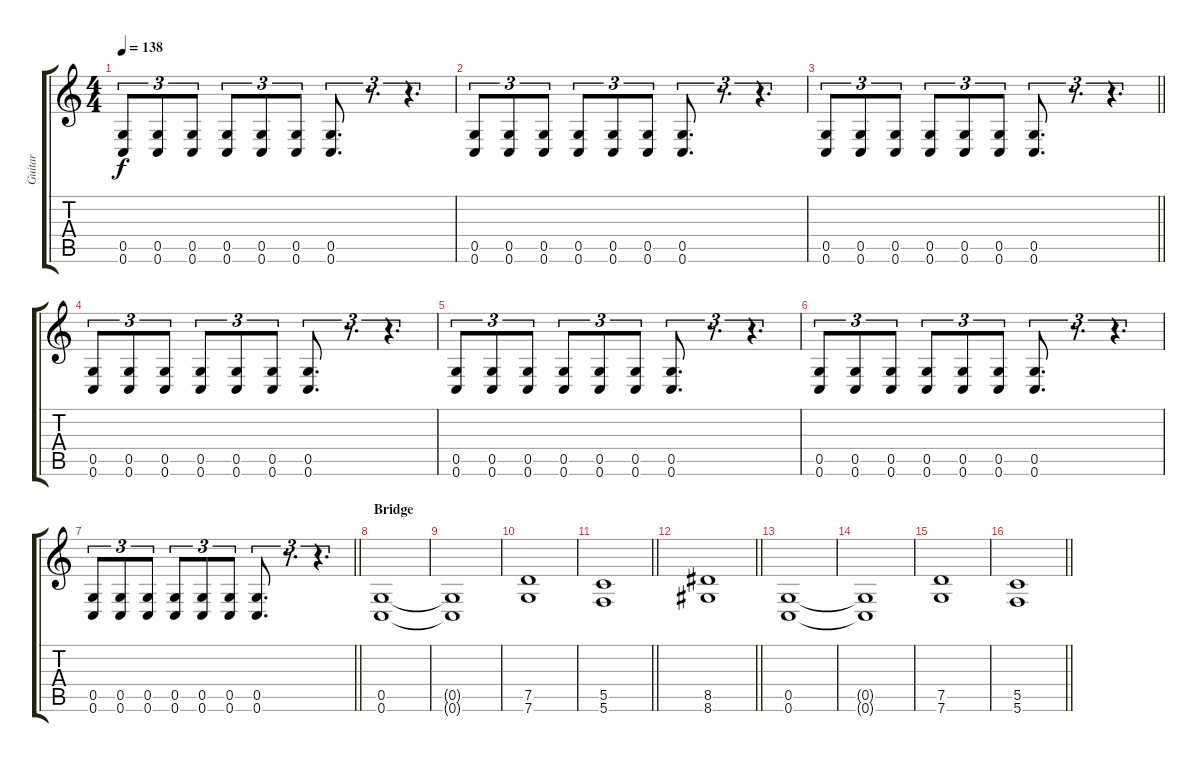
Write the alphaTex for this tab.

\track ("Guitar" "Guitar") {instrument distortionguitar}
\staff {score tabs}
\tuning (D4 A3 F3 C3 G2 C2) {hide}
\ts (4 4)
\tempo 138
\clef g2
\ks c
(0.5 0.6).8{tu (3 2) dy f} (0.5 0.6).8{tu (3 2)} (0.5 0.6).8{tu (3 2)} (0.5 0.6).8{tu (3 2)} (0.5 0.6).8{tu (3 2)} (0.5 0.6).8{tu (3 2)} (0.5 0.6).8{d tu (3 2)} r.8{d tu (3 2)} r.4{d tu (3 2)} |
(0.5 0.6).8{tu (3 2)} (0.5 0.6).8{tu (3 2)} (0.5 0.6).8{tu (3 2)} (0.5 0.6).8{tu (3 2)} (0.5 0.6).8{tu (3 2)} (0.5 0.6).8{tu (3 2)} (0.5 0.6).8{d tu (3 2)} r.8{d tu (3 2)} r.4{d tu (3 2)} |
\barLineRight lightlight
(0.5 0.6).8{tu (3 2)} (0.5 0.6).8{tu (3 2)} (0.5 0.6).8{tu (3 2)} (0.5 0.6).8{tu (3 2)} (0.5 0.6).8{tu (3 2)} (0.5 0.6).8{tu (3 2)} (0.5 0.6).8{d tu (3 2)} r.8{d tu (3 2)} r.4{d tu (3 2)} |
\section ("" "")
(0.5 0.6).8{tu (3 2)} (0.5 0.6).8{tu (3 2)} (0.5 0.6).8{tu (3 2)} (0.5 0.6).8{tu (3 2)} (0.5 0.6).8{tu (3 2)} (0.5 0.6).8{tu (3 2)} (0.5 0.6).8{d tu (3 2)} r.8{d tu (3 2)} r.4{d tu (3 2)} |
(0.5 0.6).8{tu (3 2)} (0.5 0.6).8{tu (3 2)} (0.5 0.6).8{tu (3 2)} (0.5 0.6).8{tu (3 2)} (0.5 0.6).8{tu (3 2)} (0.5 0.6).8{tu (3 2)} (0.5 0.6).8{d tu (3 2)} r.8{d tu (3 2)} r.4{d tu (3 2)} |
(0.5 0.6).8{tu (3 2)} (0.5 0.6).8{tu (3 2)} (0.5 0.6).8{tu (3 2)} (0.5 0.6).8{tu (3 2)} (0.5 0.6).8{tu (3 2)} (0.5 0.6).8{tu (3 2)} (0.5 0.6).8{d tu (3 2)} r.8{d tu (3 2)} r.4{d tu (3 2)} |
\barLineRight lightlight
(0.5 0.6).8{tu (3 2)} (0.5 0.6).8{tu (3 2)} (0.5 0.6).8{tu (3 2)} (0.5 0.6).8{tu (3 2)} (0.5 0.6).8{tu (3 2)} (0.5 0.6).8{tu (3 2)} (0.5 0.6).8{d tu (3 2)} r.8{d tu (3 2)} r.4{d tu (3 2)} |
\section ("" "Bridge")
(0.5 0.6).1 |
(0.5{t} 0.6{t}).1 |
(7.5 7.6).1 |
\barLineRight lightlight
(5.5 5.6).1 |
\section ("" "")
\barLineRight lightlight
(8.5 8.6).1 |
\section ("" "")
(0.5 0.6).1 |
(0.5{t} 0.6{t}).1 |
(7.5 7.6).1 |
\barLineRight lightlight
(5.5 5.6).1
